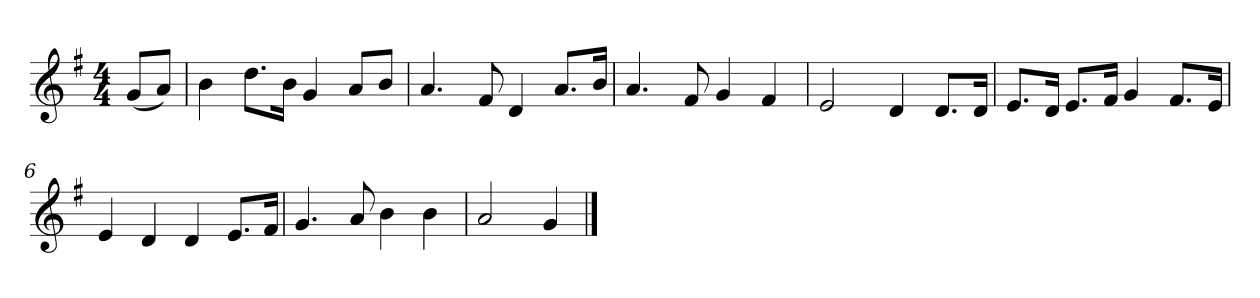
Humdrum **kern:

**kern
*part1
*staff1
*k[f#]
*M4/4
*MM120
=
(8gL
8aJ)
=1
4b
8.ddL
16bJk
4g
8aL
8bJ
=2
4.a
8f#
4d
8.aL
16bJk
=3
4.a
8f#
4g
4f#
=4
2e
4d
8.dL
16dJk
=5
8.eL
16dJk
8.eL
16f#Jk
4g
8.f#L
16eJk
=6
4e
4d
4d
8.eL
16f#Jk
=7
4.g
8a
4b
4b
=8
2a
4g
==
*-
